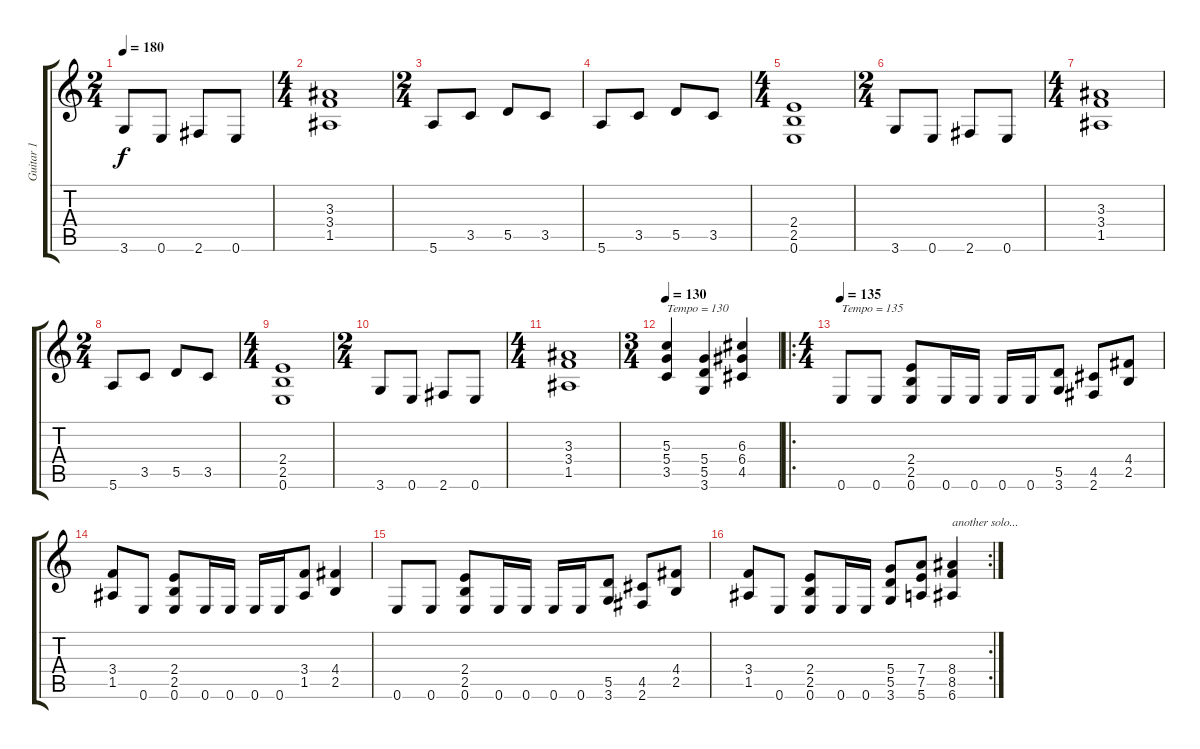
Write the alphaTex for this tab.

\track ("Guitar 1" "Guitar 1") {instrument distortionguitar}
\staff {score tabs}
\tuning (E4 B3 G3 D3 A2 E2) {hide}
\ts (2 4)
\tempo 180
\clef g2
\ks c
3.6.8{dy f} 0.6.8 2.6.8 0.6.8 |
\ts (4 4)
(3.3 3.4 1.5).1 |
\ts (2 4)
5.6.8 3.5.8 5.5.8 3.5.8 |
5.6.8 3.5.8 5.5.8 3.5.8 |
\ts (4 4)
(2.4 2.5 0.6).1 |
\ts (2 4)
3.6.8 0.6.8 2.6.8 0.6.8 |
\ts (4 4)
(3.3 3.4 1.5).1 |
\ts (2 4)
5.6.8 3.5.8 5.5.8 3.5.8 |
\ts (4 4)
(2.4 2.5 0.6).1 |
\ts (2 4)
3.6.8 0.6.8 2.6.8 0.6.8 |
\ts (4 4)
(3.3 3.4 1.5).1 |
\ts (3 4)
\tempo 130
(5.3 5.4 3.5).4{txt "Tempo = 130"} (5.4 5.5 3.6).4 (6.3 6.4 4.5).4 |
\ro
\ts (4 4)
\tempo 135
0.6.8{txt "Tempo = 135"} 0.6.8 (2.4 2.5 0.6).8 0.6.16 0.6.16 0.6.16 0.6.16 (5.5 3.6).8 (4.5 2.6).8 (4.4 2.5).8 |
(3.4 1.5).8 0.6.8 (2.4 2.5 0.6).8 0.6.16 0.6.16 0.6.16 0.6.16 (3.4 1.5).8 (4.4 2.5).4 |
0.6.8 0.6.8 (2.4 2.5 0.6).8 0.6.16 0.6.16 0.6.16 0.6.16 (5.5 3.6).8 (4.5 2.6).8 (4.4 2.5).8 |
\rc 2
(3.4 1.5).8 0.6.8 (2.4 2.5 0.6).8 0.6.16 0.6.16 (5.4 5.5 3.6).8 (7.4 7.5 5.6).8 (8.4 8.5 6.6).4{txt "another solo..."}
